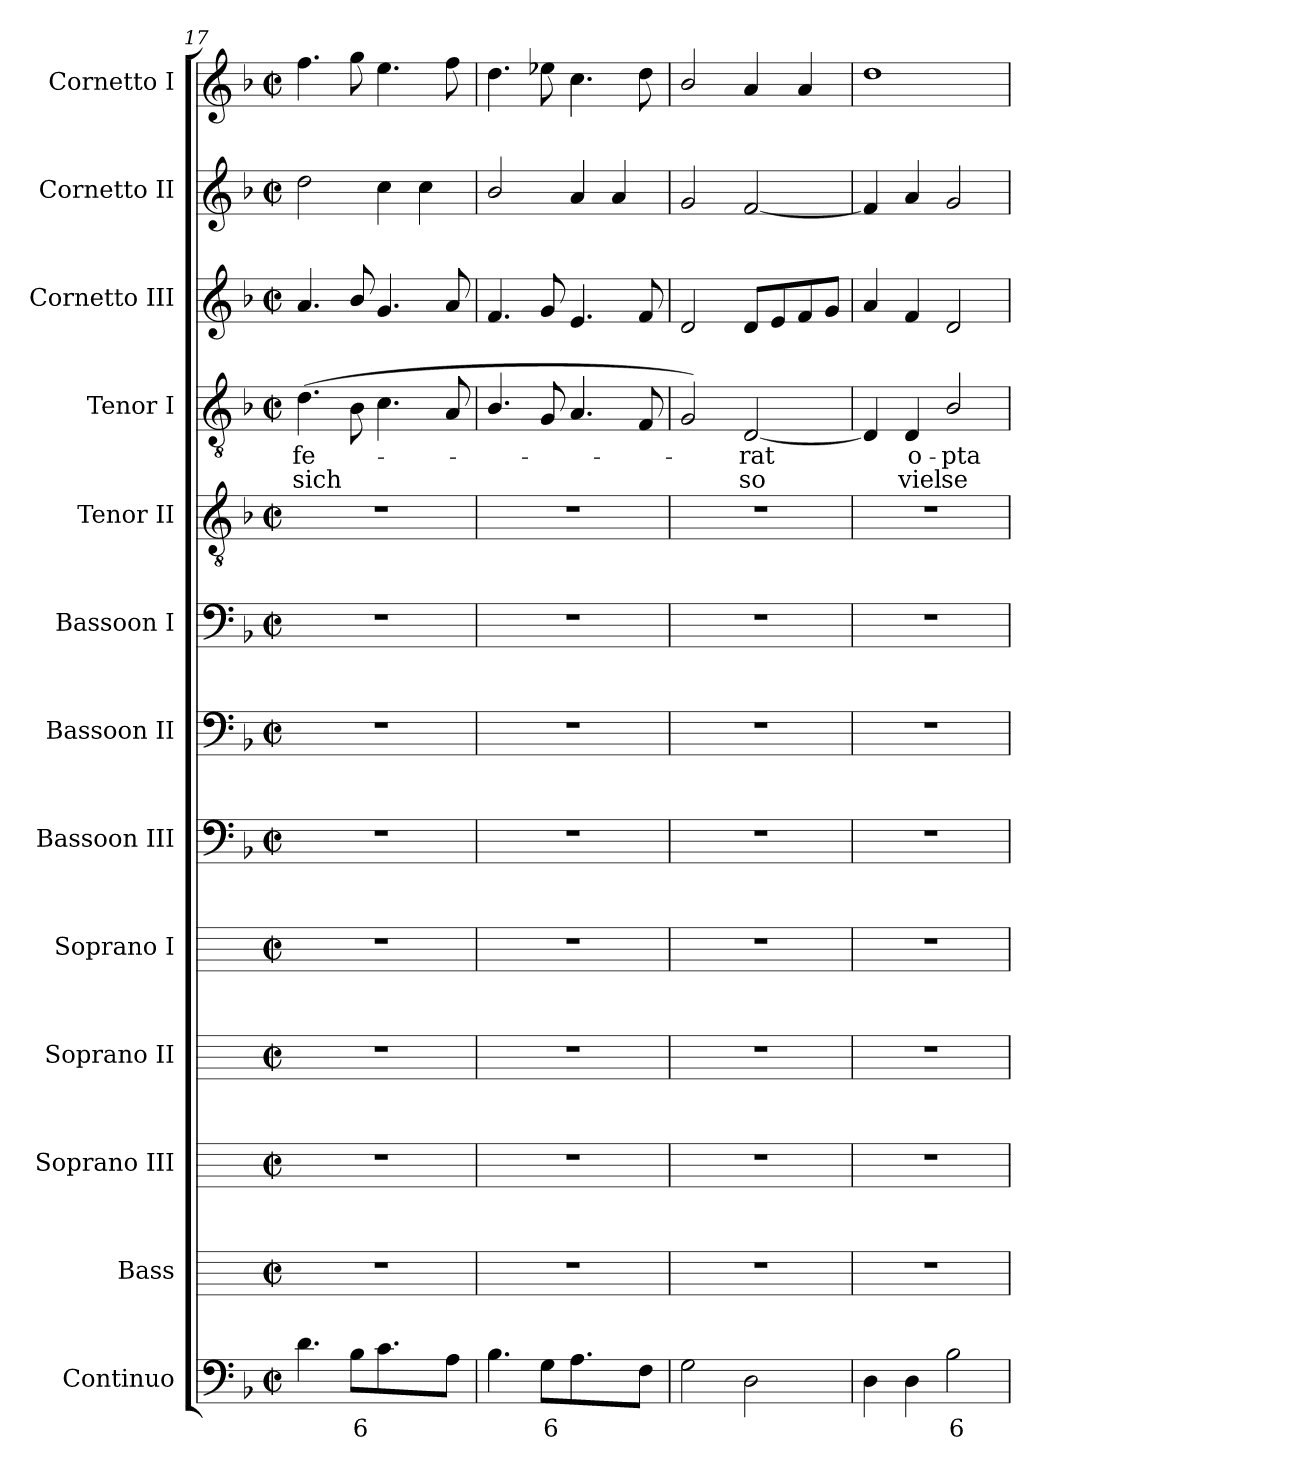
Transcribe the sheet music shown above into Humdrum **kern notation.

**kern	**text	**kern	**kern	**kern	**kern	**kern	**kern	**kern	**kern	**kern	**text	**text	**kern	**kern	**kern
*part13	*part13	*part12	*part11	*part10	*part9	*part8	*part7	*part6	*part5	*part4	*part4	*part4	*part3	*part2	*part1
*staff13	*staff13	*staff12	*staff11	*staff10	*staff9	*staff8	*staff7	*staff6	*staff5	*staff4	*staff4	*staff4	*staff3	*staff2	*staff1
*I"Continuo	*	*I"Bass	*I"Soprano III	*I"Soprano II	*I"Soprano I	*I"Bassoon III	*I"Bassoon II	*I"Bassoon I	*I"Tenor II	*I"Tenor I	*	*	*I"Cornetto III	*I"Cornetto II	*I"Cornetto I
*I'Continuo	*	*I'Bass	*I'Soprano III	*I'Soprano II	*I'Soprano I	*I'Bassoon III	*I'Bassoon II	*I'Bassoon I	*I'Tenor II	*I'Tenor I	*	*	*I'Cornetto III	*I'Cornetto II	*I'Cornetto I
*clefF4	*	*	*	*	*	*clefF4	*clefF4	*clefF4	*clefGv2	*clefGv2	*	*	*clefG2	*clefG2	*clefG2
*k[b-]	*	*	*	*	*	*k[b-]	*k[b-]	*k[b-]	*k[b-]	*k[b-]	*	*	*k[b-]	*k[b-]	*k[b-]
*F:	*	*	*	*	*	*F:	*F:	*F:	*F:	*F:	*	*	*F:	*F:	*F:
*M2/2	*	*M2/2	*M2/2	*M2/2	*M2/2	*M2/2	*M2/2	*M2/2	*M2/2	*M2/2	*	*	*M2/2	*M2/2	*M2/2
*met(c|)	*	*met(c|)	*met(c|)	*met(c|)	*met(c|)	*met(c|)	*met(c|)	*met(c|)	*met(c|)	*met(c|)	*	*	*met(c|)	*met(c|)	*met(c|)
=17	=17	=17	=17	=17	=17	=17	=17	=17	=17	=17	=17	=17	=17	=17	=17
!	!	!	!	!	!	!	!	!	!	!	!LO:LY:b	!LO:LY:b	!	!	!
4.d	.	1r	1r	1r	1r	1r	1r	1r	1r	(>4.d	fe-	sich	4.a	2dd	4.ff
!	!LO:LY:b	!	!	!	!	!	!	!	!	!	!	!	!	!	!
8B-L	6	.	.	.	.	.	.	.	.	8B-	.	.	8b-/	.	8gg
4.c	.	.	.	.	.	.	.	.	.	4.c	.	.	4.g	4cc	4.ee
.	.	.	.	.	.	.	.	.	.	.	.	.	.	4cc	.
8AJ	.	.	.	.	.	.	.	.	.	8A	.	.	8a	.	8ff
=18	=18	=18	=18	=18	=18	=18	=18	=18	=18	=18	=18	=18	=18	=18	=18
4.B-	.	1r	1r	1r	1r	1r	1r	1r	1r	4.B-/	.	.	4.f	2b-/	4.dd
!	!LO:LY:b	!	!	!	!	!	!	!	!	!	!	!	!	!	!
8GL	6	.	.	.	.	.	.	.	.	8G	.	.	8g	.	8ee-X
4.A	.	.	.	.	.	.	.	.	.	4.A	.	.	4.e	4a	4.cc
.	.	.	.	.	.	.	.	.	.	.	.	.	.	4a	.
8FJ	.	.	.	.	.	.	.	.	.	8F	.	.	8f	.	8dd
=19	=19	=19	=19	=19	=19	=19	=19	=19	=19	=19	=19	=19	=19	=19	=19
2G	.	1r	1r	1r	1r	1r	1r	1r	1r	2G)	.	.	2d	2g	2b-/
!	!	!	!	!	!	!	!	!	!	!	!LO:LY:b	!LO:LY:b	!	!	!
2D	.	.	.	.	.	.	.	.	.	[2D	rat	so	8dL	[2f	4a
.	.	.	.	.	.	.	.	.	.	.	.	.	8e	.	.
.	.	.	.	.	.	.	.	.	.	.	.	.	8f	.	4a
.	.	.	.	.	.	.	.	.	.	.	.	.	8gJ	.	.
=20	=20	=20	=20	=20	=20	=20	=20	=20	=20	=20	=20	=20	=20	=20	=20
4D	.	1r	1r	1r	1r	1r	1r	1r	1r	4D]	.	.	4a	4f]	1dd
!	!	!	!	!	!	!	!	!	!	!	!LO:LY:b	!LO:LY:b	!	!	!
4D	.	.	.	.	.	.	.	.	.	4D	o-	-viel	4f	4a	.
!	!LO:LY:b	!	!	!	!	!	!	!	!	!	!LO:LY:b	!LO:LY:b	!	!	!
2B-	6	.	.	.	.	.	.	.	.	2B-/	pta-	-se-	2d	2g	.
=	=	=	=	=	=	=	=	=	=	=	=	=	=	=	=
*-	*-	*-	*-	*-	*-	*-	*-	*-	*-	*-	*-	*-	*-	*-	*-
